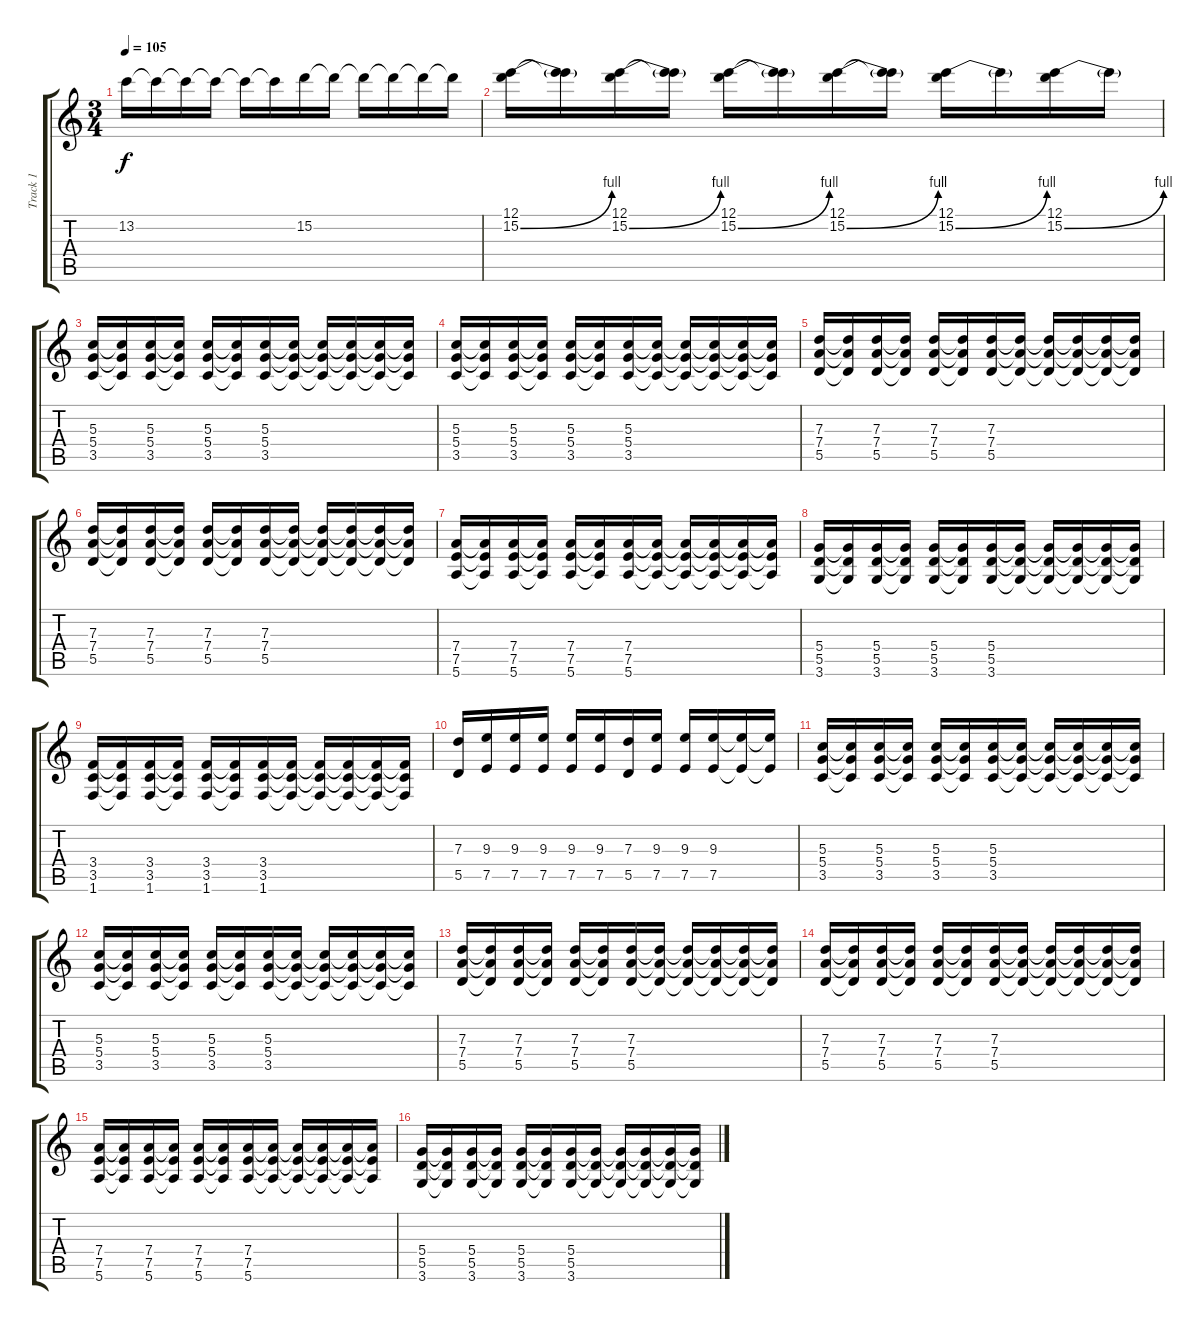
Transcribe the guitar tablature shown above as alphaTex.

\track ("Track 1" "Track 1") {instrument distortionguitar}
\staff {score tabs}
\tuning (E4 B3 G3 D3 A2 E2) {hide}
\ts (3 4)
\tempo 105
\clef g2
\ks c
13.2.16{dy f} 13.2{t}.16 13.2{t}.16 13.2{t}.16 13.2{t}.16 13.2{t}.16 15.2.16 15.2{t}.16 15.2{t}.16 15.2{t}.16 15.2{t}.16 15.2{t}.16 |
(12.1 15.2{be (bend 0 0 60 4)}).16 (12.1{t} 15.2{t}).16 (12.1 15.2{be (bend 0 0 60 4)}).16 (12.1{t} 15.2{t}).16 (12.1 15.2{be (bend 0 0 60 4)}).16 (12.1{t} 15.2{t}).16 (12.1 15.2{be (bend 0 0 60 4)}).16 (12.1{t} 15.2{t}).16 (12.1 15.2{be (bend 0 0 60 4)}).16 15.2{t}.16 (12.1 15.2{be (bend 0 0 60 4)}).16 15.2{t}.16 |
(5.3 5.4 3.5).16 (5.3{t} 5.4{t} 3.5{t}).16 (5.3 5.4 3.5).16 (5.3{t} 5.4{t} 3.5{t}).16 (5.3 5.4 3.5).16 (5.3{t} 5.4{t} 3.5{t}).16 (5.3 5.4 3.5).16 (5.3{t} 5.4{t} 3.5{t}).16 (5.3{t} 5.4{t} 3.5{t}).16 (5.3{t} 5.4{t} 3.5{t}).16 (5.3{t} 5.4{t} 3.5{t}).16 (5.3{t} 5.4{t} 3.5{t}).16 |
(5.3 5.4 3.5).16 (5.3{t} 5.4{t} 3.5{t}).16 (5.3 5.4 3.5).16 (5.3{t} 5.4{t} 3.5{t}).16 (5.3 5.4 3.5).16 (5.3{t} 5.4{t} 3.5{t}).16 (5.3 5.4 3.5).16 (5.3{t} 5.4{t} 3.5{t}).16 (5.3{t} 5.4{t} 3.5{t}).16 (5.3{t} 5.4{t} 3.5{t}).16 (5.3{t} 5.4{t} 3.5{t}).16 (5.3{t} 5.4{t} 3.5{t}).16 |
(7.3 7.4 5.5).16 (7.3{t} 7.4{t} 5.5{t}).16 (7.3 7.4 5.5).16 (7.3{t} 7.4{t} 5.5{t}).16 (7.3 7.4 5.5).16 (7.3{t} 7.4{t} 5.5{t}).16 (7.3 7.4 5.5).16 (7.3{t} 7.4{t} 5.5{t}).16 (7.3{t} 7.4{t} 5.5{t}).16 (7.3{t} 7.4{t} 5.5{t}).16 (7.3{t} 7.4{t} 5.5{t}).16 (7.3{t} 7.4{t} 5.5{t}).16 |
(7.3 7.4 5.5).16 (7.3{t} 7.4{t} 5.5{t}).16 (7.3 7.4 5.5).16 (7.3{t} 7.4{t} 5.5{t}).16 (7.3 7.4 5.5).16 (7.3{t} 7.4{t} 5.5{t}).16 (7.3 7.4 5.5).16 (7.3{t} 7.4{t} 5.5{t}).16 (7.3{t} 7.4{t} 5.5{t}).16 (7.3{t} 7.4{t} 5.5{t}).16 (7.3{t} 7.4{t} 5.5{t}).16 (7.3{t} 7.4{t} 5.5{t}).16 |
(7.4 7.5 5.6).16 (7.4{t} 7.5{t} 5.6{t}).16 (7.4 7.5 5.6).16 (7.4{t} 7.5{t} 5.6{t}).16 (7.4 7.5 5.6).16 (7.4{t} 7.5{t} 5.6{t}).16 (7.4 7.5 5.6).16 (7.4{t} 7.5{t} 5.6{t}).16 (7.4{t} 7.5{t} 5.6{t}).16 (7.4{t} 7.5{t} 5.6{t}).16 (7.4{t} 7.5{t} 5.6{t}).16 (7.4{t} 7.5{t} 5.6{t}).16 |
(5.4 5.5 3.6).16 (5.4{t} 5.5{t} 3.6{t}).16 (5.4 5.5 3.6).16 (5.4{t} 5.5{t} 3.6{t}).16 (5.4 5.5 3.6).16 (5.4{t} 5.5{t} 3.6{t}).16 (5.4 5.5 3.6).16 (5.4{t} 5.5{t} 3.6{t}).16 (5.4{t} 5.5{t} 3.6{t}).16 (5.4{t} 5.5{t} 3.6{t}).16 (5.4{t} 5.5{t} 3.6{t}).16 (5.4{t} 5.5{t} 3.6{t}).16 |
(3.4 3.5 1.6).16 (3.4{t} 3.5{t} 1.6{t}).16 (3.4 3.5 1.6).16 (3.4{t} 3.5{t} 1.6{t}).16 (3.4 3.5 1.6).16 (3.4{t} 3.5{t} 1.6{t}).16 (3.4 3.5 1.6).16 (3.4{t} 3.5{t} 1.6{t}).16 (3.4{t} 3.5{t} 1.6{t}).16 (3.4{t} 3.5{t} 1.6{t}).16 (3.4{t} 3.5{t} 1.6{t}).16 (3.4{t} 3.5{t} 1.6{t}).16 |
(7.3 5.5).16 (9.3 7.5).16 (9.3 7.5).16 (9.3 7.5).16 (9.3 7.5).16 (9.3 7.5).16 (7.3 5.5).16 (9.3 7.5).16 (9.3 7.5).16 (9.3 7.5).16 (9.3{t} 7.5{t}).16 (9.3{t} 7.5{t}).16 |
(5.3 5.4 3.5).16 (5.3{t} 5.4{t} 3.5{t}).16 (5.3 5.4 3.5).16 (5.3{t} 5.4{t} 3.5{t}).16 (5.3 5.4 3.5).16 (5.3{t} 5.4{t} 3.5{t}).16 (5.3 5.4 3.5).16 (5.3{t} 5.4{t} 3.5{t}).16 (5.3{t} 5.4{t} 3.5{t}).16 (5.3{t} 5.4{t} 3.5{t}).16 (5.3{t} 5.4{t} 3.5{t}).16 (5.3{t} 5.4{t} 3.5{t}).16 |
(5.3 5.4 3.5).16 (5.3{t} 5.4{t} 3.5{t}).16 (5.3 5.4 3.5).16 (5.3{t} 5.4{t} 3.5{t}).16 (5.3 5.4 3.5).16 (5.3{t} 5.4{t} 3.5{t}).16 (5.3 5.4 3.5).16 (5.3{t} 5.4{t} 3.5{t}).16 (5.3{t} 5.4{t} 3.5{t}).16 (5.3{t} 5.4{t} 3.5{t}).16 (5.3{t} 5.4{t} 3.5{t}).16 (5.3{t} 5.4{t} 3.5{t}).16 |
(7.3 7.4 5.5).16 (7.3{t} 7.4{t} 5.5{t}).16 (7.3 7.4 5.5).16 (7.3{t} 7.4{t} 5.5{t}).16 (7.3 7.4 5.5).16 (7.3{t} 7.4{t} 5.5{t}).16 (7.3 7.4 5.5).16 (7.3{t} 7.4{t} 5.5{t}).16 (7.3{t} 7.4{t} 5.5{t}).16 (7.3{t} 7.4{t} 5.5{t}).16 (7.3{t} 7.4{t} 5.5{t}).16 (7.3{t} 7.4{t} 5.5{t}).16 |
(7.3 7.4 5.5).16 (7.3{t} 7.4{t} 5.5{t}).16 (7.3 7.4 5.5).16 (7.3{t} 7.4{t} 5.5{t}).16 (7.3 7.4 5.5).16 (7.3{t} 7.4{t} 5.5{t}).16 (7.3 7.4 5.5).16 (7.3{t} 7.4{t} 5.5{t}).16 (7.3{t} 7.4{t} 5.5{t}).16 (7.3{t} 7.4{t} 5.5{t}).16 (7.3{t} 7.4{t} 5.5{t}).16 (7.3{t} 7.4{t} 5.5{t}).16 |
(7.4 7.5 5.6).16 (7.4{t} 7.5{t} 5.6{t}).16 (7.4 7.5 5.6).16 (7.4{t} 7.5{t} 5.6{t}).16 (7.4 7.5 5.6).16 (7.4{t} 7.5{t} 5.6{t}).16 (7.4 7.5 5.6).16 (7.4{t} 7.5{t} 5.6{t}).16 (7.4{t} 7.5{t} 5.6{t}).16 (7.4{t} 7.5{t} 5.6{t}).16 (7.4{t} 7.5{t} 5.6{t}).16 (7.4{t} 7.5{t} 5.6{t}).16 |
(5.4 5.5 3.6).16 (5.4{t} 5.5{t} 3.6{t}).16 (5.4 5.5 3.6).16 (5.4{t} 5.5{t} 3.6{t}).16 (5.4 5.5 3.6).16 (5.4{t} 5.5{t} 3.6{t}).16 (5.4 5.5 3.6).16 (5.4{t} 5.5{t} 3.6{t}).16 (5.4{t} 5.5{t} 3.6{t}).16 (5.4{t} 5.5{t} 3.6{t}).16 (5.4{t} 5.5{t} 3.6{t}).16 (5.4{t} 5.5{t} 3.6{t}).16
